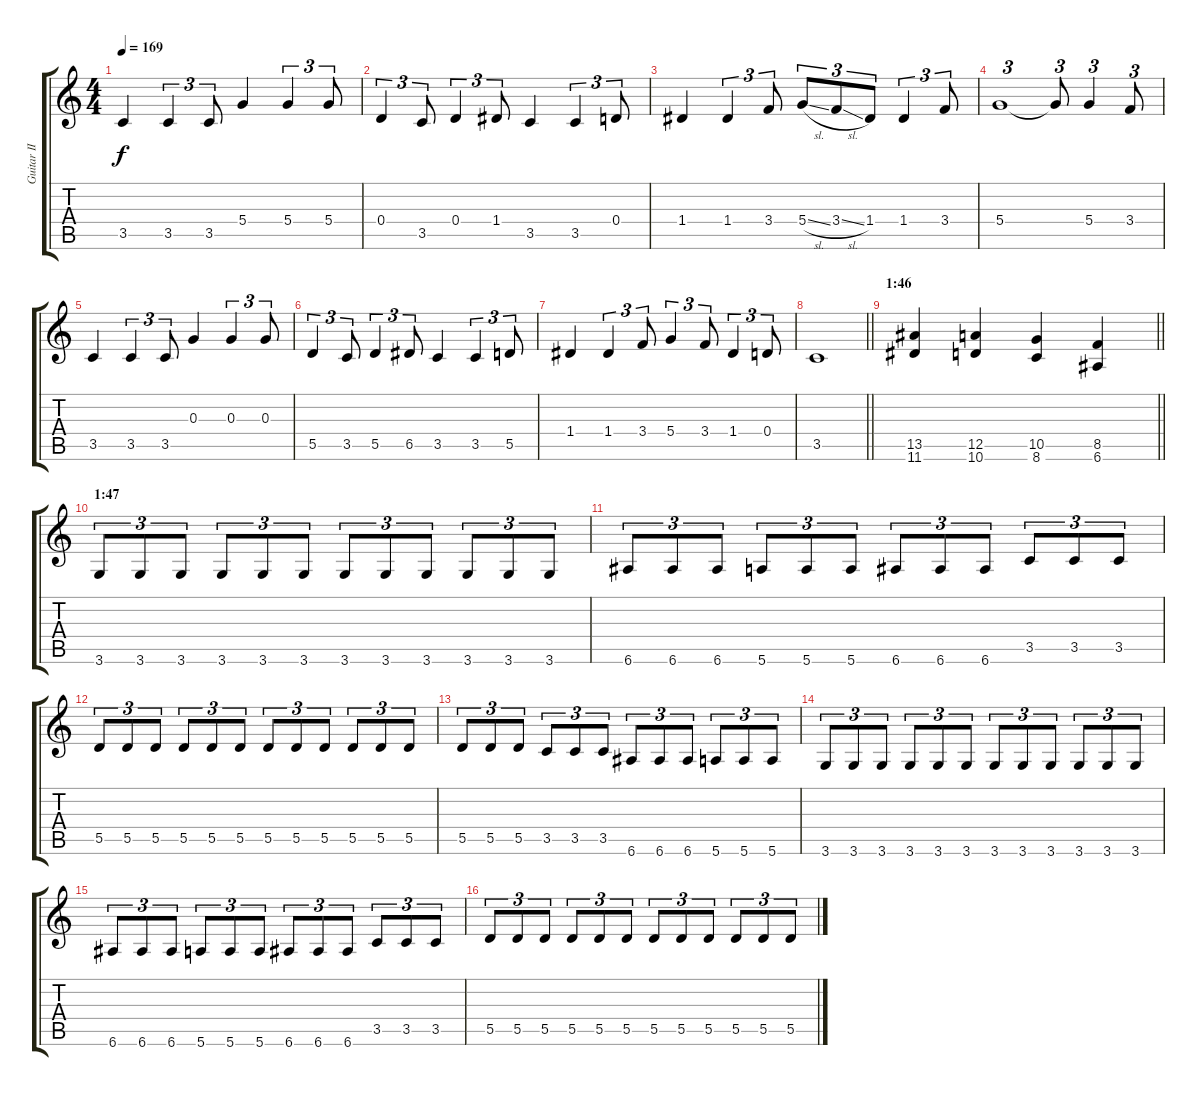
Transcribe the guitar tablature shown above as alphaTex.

\track ("Guitar II" "Guitar II") {instrument distortionguitar}
\staff {score tabs}
\tuning (E4 B3 G3 D3 A2 E2) {hide}
\ts (4 4)
\tempo 169
\clef g2
\ks c
3.5.4{dy f} 3.5.4{tu (3 2)} 3.5.8{tu (3 2)} 5.4.4 5.4.4{tu (3 2)} 5.4.8{tu (3 2)} |
0.4.4{tu (3 2)} 3.5.8{tu (3 2)} 0.4.4{tu (3 2)} 1.4.8{tu (3 2)} 3.5.4 3.5.4{tu (3 2)} 0.4.8{tu (3 2)} |
1.4.4 1.4.4{tu (3 2)} 3.4.8{tu (3 2)} 5.4{sl}.8{tu (3 2)} 3.4{sl}.8{tu (3 2)} 1.4.8{tu (3 2)} 1.4.4{tu (3 2)} 3.4.8{tu (3 2)} |
5.4.1{tu (3 2)} 5.4{t}.8{tu (3 2)} 5.4.4{tu (3 2)} 3.4.8{tu (3 2)} |
3.5.4 3.5.4{tu (3 2)} 3.5.8{tu (3 2)} 0.3.4 0.3.4{tu (3 2)} 0.3.8{tu (3 2)} |
5.5.4{tu (3 2)} 3.5.8{tu (3 2)} 5.5.4{tu (3 2)} 6.5.8{tu (3 2)} 3.5.4 3.5.4{tu (3 2)} 5.5.8{tu (3 2)} |
1.4.4 1.4.4{tu (3 2)} 3.4.8{tu (3 2)} 5.4.4{tu (3 2)} 3.4.8{tu (3 2)} 1.4.4{tu (3 2)} 0.4.8{tu (3 2)} |
\barLineRight lightlight
3.5.1 |
\section ("" "1:46")
\barLineRight lightlight
(13.5 11.6).4 (12.5 10.6).4 (10.5 8.6).4 (8.5 6.6).4 |
\section ("" "1:47")
3.6.8{tu (3 2)} 3.6.8{tu (3 2)} 3.6.8{tu (3 2)} 3.6.8{tu (3 2)} 3.6.8{tu (3 2)} 3.6.8{tu (3 2)} 3.6.8{tu (3 2)} 3.6.8{tu (3 2)} 3.6.8{tu (3 2)} 3.6.8{tu (3 2)} 3.6.8{tu (3 2)} 3.6.8{tu (3 2)} |
6.6.8{tu (3 2)} 6.6.8{tu (3 2)} 6.6.8{tu (3 2)} 5.6.8{tu (3 2)} 5.6.8{tu (3 2)} 5.6.8{tu (3 2)} 6.6.8{tu (3 2)} 6.6.8{tu (3 2)} 6.6.8{tu (3 2)} 3.5.8{tu (3 2)} 3.5.8{tu (3 2)} 3.5.8{tu (3 2)} |
5.5.8{tu (3 2)} 5.5.8{tu (3 2)} 5.5.8{tu (3 2)} 5.5.8{tu (3 2)} 5.5.8{tu (3 2)} 5.5.8{tu (3 2)} 5.5.8{tu (3 2)} 5.5.8{tu (3 2)} 5.5.8{tu (3 2)} 5.5.8{tu (3 2)} 5.5.8{tu (3 2)} 5.5.8{tu (3 2)} |
5.5.8{tu (3 2)} 5.5.8{tu (3 2)} 5.5.8{tu (3 2)} 3.5.8{tu (3 2)} 3.5.8{tu (3 2)} 3.5.8{tu (3 2)} 6.6.8{tu (3 2)} 6.6.8{tu (3 2)} 6.6.8{tu (3 2)} 5.6.8{tu (3 2)} 5.6.8{tu (3 2)} 5.6.8{tu (3 2)} |
3.6.8{tu (3 2)} 3.6.8{tu (3 2)} 3.6.8{tu (3 2)} 3.6.8{tu (3 2)} 3.6.8{tu (3 2)} 3.6.8{tu (3 2)} 3.6.8{tu (3 2)} 3.6.8{tu (3 2)} 3.6.8{tu (3 2)} 3.6.8{tu (3 2)} 3.6.8{tu (3 2)} 3.6.8{tu (3 2)} |
6.6.8{tu (3 2)} 6.6.8{tu (3 2)} 6.6.8{tu (3 2)} 5.6.8{tu (3 2)} 5.6.8{tu (3 2)} 5.6.8{tu (3 2)} 6.6.8{tu (3 2)} 6.6.8{tu (3 2)} 6.6.8{tu (3 2)} 3.5.8{tu (3 2)} 3.5.8{tu (3 2)} 3.5.8{tu (3 2)} |
5.5.8{tu (3 2)} 5.5.8{tu (3 2)} 5.5.8{tu (3 2)} 5.5.8{tu (3 2)} 5.5.8{tu (3 2)} 5.5.8{tu (3 2)} 5.5.8{tu (3 2)} 5.5.8{tu (3 2)} 5.5.8{tu (3 2)} 5.5.8{tu (3 2)} 5.5.8{tu (3 2)} 5.5.8{tu (3 2)}
